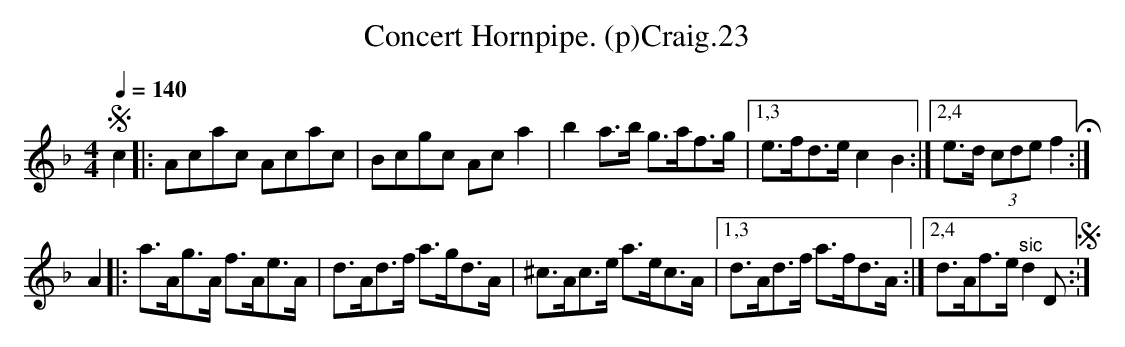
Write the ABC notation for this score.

X:1
T:Concert Hornpipe. (p)Craig.23
M:4/4
L:1/8
Q:1/4=140
K:F
Sc2|: Acac Acac | Bcgc Ac a2 | b2 a>b g>af>g |1,3 e>fd>e c2 B2 :|2,4e>d (3cde f2 H:|
A2 |: a>Ag>A f>Ae>A | d>Ad>f a>gd>A | ^c>Ac>e a>ec>A |1,3 d>Ad>f a>fd>A :|2,4d>Af>e "^sic"d2 D.S.:|]
